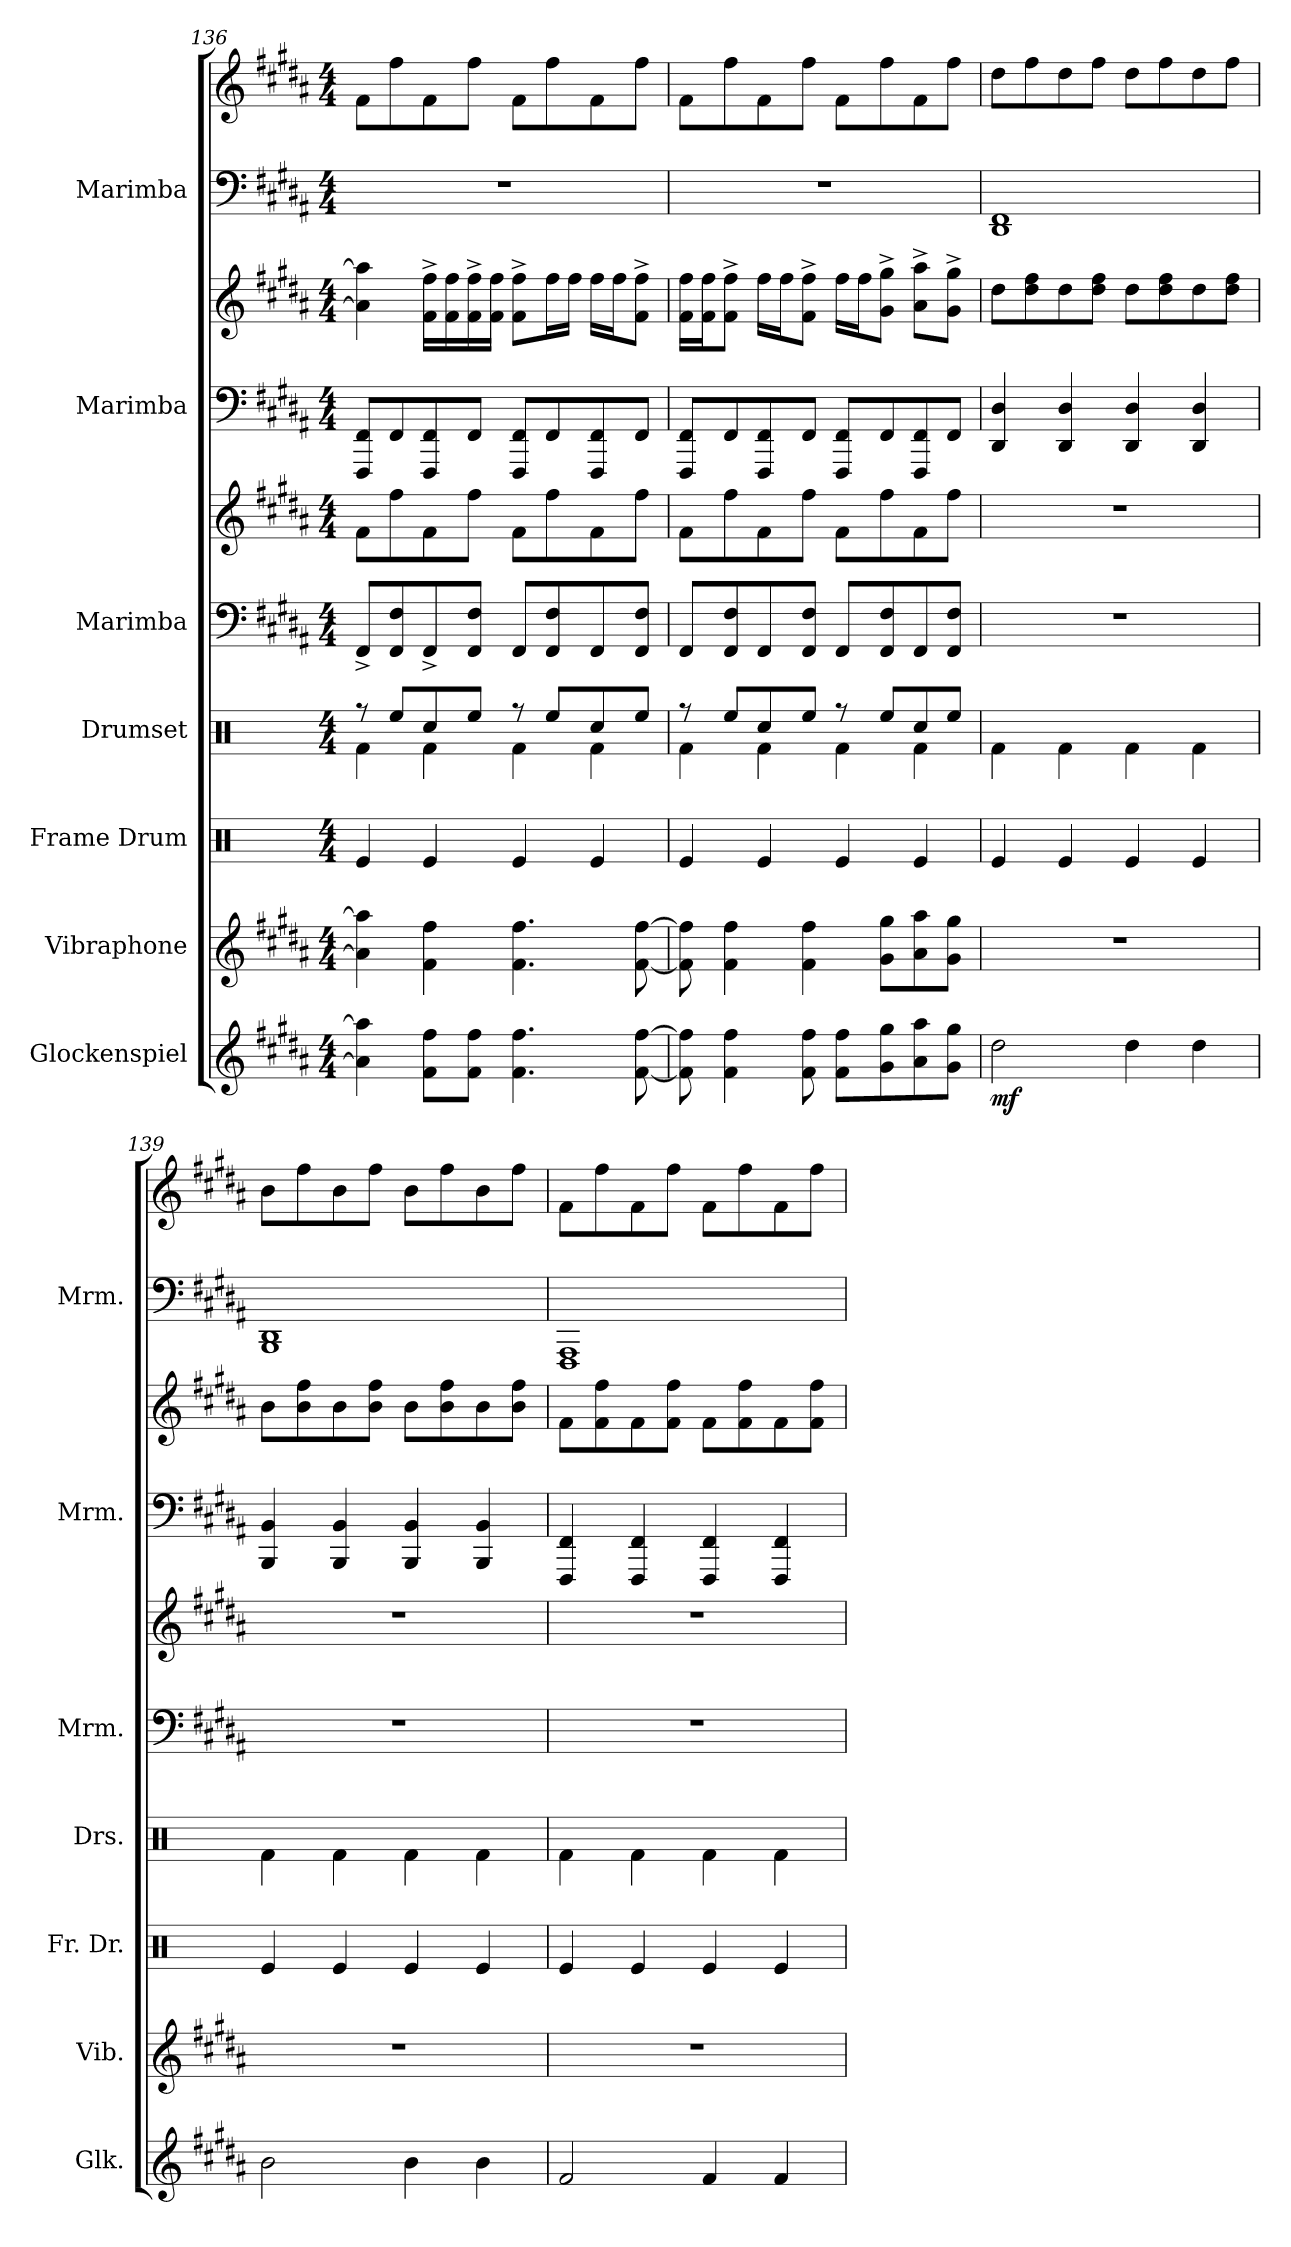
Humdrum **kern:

**kern	**dynam	**kern	**kern	**kern	**kern	**kern	**kern	**kern	**dynam	**kern	**kern	**dynam
*part7	*part7	*part6	*part5	*part4	*part3	*part3	*part2	*part2	*part2	*part1	*part1	*part1
*staff10	*staff10	*staff9	*staff8	*staff7	*staff6	*staff5	*staff4	*staff3	*staff3/4	*staff2	*staff1	*staff1/2
*I"Glockenspiel	*	*I"Vibraphone	*I"Frame Drum	*I"Drumset	*I"Marimba	*	*I"Marimba	*	*	*I"Marimba	*	*
*I'Glk.	*	*I'Vib.	*I'Fr. Dr.	*I'Drs.	*I'Mrm.	*	*I'Mrm.	*	*	*I'Mrm.	*	*
!!LO:PB:g=z
*clefG2	*	*clefG2	*clefX	*clefX	*clefF4	*clefG2	*clefF4	*clefG2	*	*clefF4	*clefG2	*
*ITrd-14c-24	*	*	*	*	*	*	*	*	*	*	*	*
*k[f#c#g#d#a#]	*	*k[f#c#g#d#a#]	*k[]	*k[]	*k[f#c#g#d#a#]	*k[f#c#g#d#a#]	*k[f#c#g#d#a#]	*k[f#c#g#d#a#]	*	*k[f#c#g#d#a#]	*k[f#c#g#d#a#]	*
*M4/4	*	*M4/4	*M4/4	*M4/4	*M4/4	*M4/4	*M4/4	*M4/4	*	*M4/4	*M4/4	*
=136	=136	=136	=136	=136	=136	=136	=136	=136	=136	=136	=136	=136
*	*	*	*	*^	*	*	*	*	*	*	*	*
4aaa#\] 4aaaa#\]	.	4a#\] 4aa#\]	4Re/	8r	4Rf\	8FF#^/L	8f#\L	8FFF#/ 8FF#/L	4a#\] 4aa#\]	.	1r	8f#\L	.
.	.	.	.	8Ree/L	.	8FF#/ 8F#/	8ff#\	8FF#/	.	.	.	8ff#\	.
8fff#\ 8ffff#\L	.	4f#\ 4ff#\	4Re/	8Rcc/	4Rf\	8FF#^/	8f#\	8FFF#/ 8FF#/	16f#\^ 16ff#\^LL	.	.	8f#\	.
.	.	.	.	.	.	.	.	.	16f#\ 16ff#\	.	.	.	.
8fff#\ 8ffff#\J	.	.	.	8Ree/J	.	8FF#/ 8F#/J	8ff#\J	8FF#/J	16f#\^ 16ff#\^	.	.	8ff#\J	.
.	.	.	.	.	.	.	.	.	16f#\ 16ff#\JJ	.	.	.	.
4.fff#\ 4.ffff#\	.	4.f#\ 4.ff#\	4Re/	8r	4Rf\	8FF#/L	8f#\L	8FFF#/ 8FF#/L	8f#\^ 8ff#\^L	.	.	8f#\L	.
.	.	.	.	8Ree/L	.	8FF#/ 8F#/	8ff#\	8FF#/	16ff#\L	.	.	8ff#\	.
.	.	.	.	.	.	.	.	.	16ff#\JJ	.	.	.	.
.	.	.	4Re/	8Rcc/	4Rf\	8FF#/	8f#\	8FFF#/ 8FF#/	16ff#\LL	.	.	8f#\	.
.	.	.	.	.	.	.	.	.	16ff#\J	.	.	.	.
[8fff#\ [8ffff#\	.	[8f#\ [8ff#\	.	8Ree/J	.	8FF#/ 8F#/J	8ff#\J	8FF#/J	8f#\^ 8ff#\^J	.	.	8ff#\J	.
=137	=137	=137	=137	=137	=137	=137	=137	=137	=137	=137	=137	=137	=137
8fff#\] 8ffff#\]	.	8f#\] 8ff#\]	4Re/	8r	4Rf\	8FF#/L	8f#\L	8FFF#/ 8FF#/L	16f#\ 16ff#\LL	.	1r	8f#\L	.
.	.	.	.	.	.	.	.	.	16f#\ 16ff#\J	.	.	.	.
4fff#\ 4ffff#\	.	4f#\ 4ff#\	.	8Ree/L	.	8FF#/ 8F#/	8ff#\	8FF#/	8f#\^ 8ff#\^J	.	.	8ff#\	.
.	.	.	4Re/	8Rcc/	4Rf\	8FF#/	8f#\	8FFF#/ 8FF#/	16ff#\LL	.	.	8f#\	.
.	.	.	.	.	.	.	.	.	16ff#\J	.	.	.	.
8fff#\ 8ffff#\	.	4f#\ 4ff#\	.	8Ree/J	.	8FF#/ 8F#/J	8ff#\J	8FF#/J	8f#\^ 8ff#\^J	.	.	8ff#\J	.
8fff#\ 8ffff#\L	.	.	4Re/	8r	4Rf\	8FF#/L	8f#\L	8FFF#/ 8FF#/L	16ff#\LL	.	.	8f#\L	.
.	.	.	.	.	.	.	.	.	16ff#\J	.	.	.	.
8ggg#\ 8gggg#\	.	8g#\ 8gg#\L	.	8Ree/L	.	8FF#/ 8F#/	8ff#\	8FF#/	8g#\^ 8gg#\^J	.	.	8ff#\	.
8aaa#\ 8aaaa#\	.	8a#\ 8aa#\	4Re/	8Rcc/	4Rf\	8FF#/	8f#\	8FFF#/ 8FF#/	8a#\^ 8aa#\^L	.	.	8f#\	.
8ggg#\ 8gggg#\J	.	8g#\ 8gg#\J	.	8Ree/J	.	8FF#/ 8F#/J	8ff#\J	8FF#/J	8g#\^ 8gg#\^J	.	.	8ff#\J	.
*	*	*	*	*v	*v	*	*	*	*	*	*	*	*
=138	=138	=138	=138	=138	=138	=138	=138	=138	=138	=138	=138	=138
!	!LO:DY:b	!	!	!	!	!	!	!	!LO:DY:b=2	!	!	!
!	!	!	!	!	!	!	!	!	!LO:DY:n=1:b	!	!	!LO:DY:b=2
!	!	!	!	!	!	!	!	!	!	!	!	!LO:DY:n=1:b
2dddd#\	mf	1r	4Re/	4Rf\	1r	1r	4DD#/ 4D#/	8dd#\L	mf f	1DD# 1FF#	8dd#\L	mf mf
.	.	.	.	.	.	.	.	8dd#\ 8ff#\	.	.	8ff#\	.
.	.	.	4Re/	4Rf\	.	.	4DD#/ 4D#/	8dd#\	.	.	8dd#\	.
.	.	.	.	.	.	.	.	8dd#\ 8ff#\J	.	.	8ff#\J	.
4dddd#\	.	.	4Re/	4Rf\	.	.	4DD#/ 4D#/	8dd#\L	.	.	8dd#\L	.
.	.	.	.	.	.	.	.	8dd#\ 8ff#\	.	.	8ff#\	.
4dddd#\	.	.	4Re/	4Rf\	.	.	4DD#/ 4D#/	8dd#\	.	.	8dd#\	.
.	.	.	.	.	.	.	.	8dd#\ 8ff#\J	.	.	8ff#\J	.
=139	=139	=139	=139	=139	=139	=139	=139	=139	=139	=139	=139	=139
2bbb\	.	1r	4Re/	4Rf\	1r	1r	4BBB/ 4BB/	8b\L	.	1BBB 1DD#	8b\L	.
.	.	.	.	.	.	.	.	8b\ 8ff#\	.	.	8ff#\	.
.	.	.	4Re/	4Rf\	.	.	4BBB/ 4BB/	8b\	.	.	8b\	.
.	.	.	.	.	.	.	.	8b\ 8ff#\J	.	.	8ff#\J	.
4bbb\	.	.	4Re/	4Rf\	.	.	4BBB/ 4BB/	8b\L	.	.	8b\L	.
.	.	.	.	.	.	.	.	8b\ 8ff#\	.	.	8ff#\	.
4bbb\	.	.	4Re/	4Rf\	.	.	4BBB/ 4BB/	8b\	.	.	8b\	.
.	.	.	.	.	.	.	.	8b\ 8ff#\J	.	.	8ff#\J	.
!!LO:PB:g=z
=140	=140	=140	=140	=140	=140	=140	=140	=140	=140	=140	=140	=140
2fff#/	.	1r	4Re/	4Rf\	1r	1r	4FFF#/ 4FF#/	8f#\L	.	1FFF# 1AAA#	8f#\L	.
.	.	.	.	.	.	.	.	8f#\ 8ff#\	.	.	8ff#\	.
.	.	.	4Re/	4Rf\	.	.	4FFF#/ 4FF#/	8f#\	.	.	8f#\	.
.	.	.	.	.	.	.	.	8f#\ 8ff#\J	.	.	8ff#\J	.
4fff#/	.	.	4Re/	4Rf\	.	.	4FFF#/ 4FF#/	8f#\L	.	.	8f#\L	.
.	.	.	.	.	.	.	.	8f#\ 8ff#\	.	.	8ff#\	.
4fff#/	.	.	4Re/	4Rf\	.	.	4FFF#/ 4FF#/	8f#\	.	.	8f#\	.
.	.	.	.	.	.	.	.	8f#\ 8ff#\J	.	.	8ff#\J	.
=	=	=	=	=	=	=	=	=	=	=	=	=
*-	*-	*-	*-	*-	*-	*-	*-	*-	*-	*-	*-	*-
